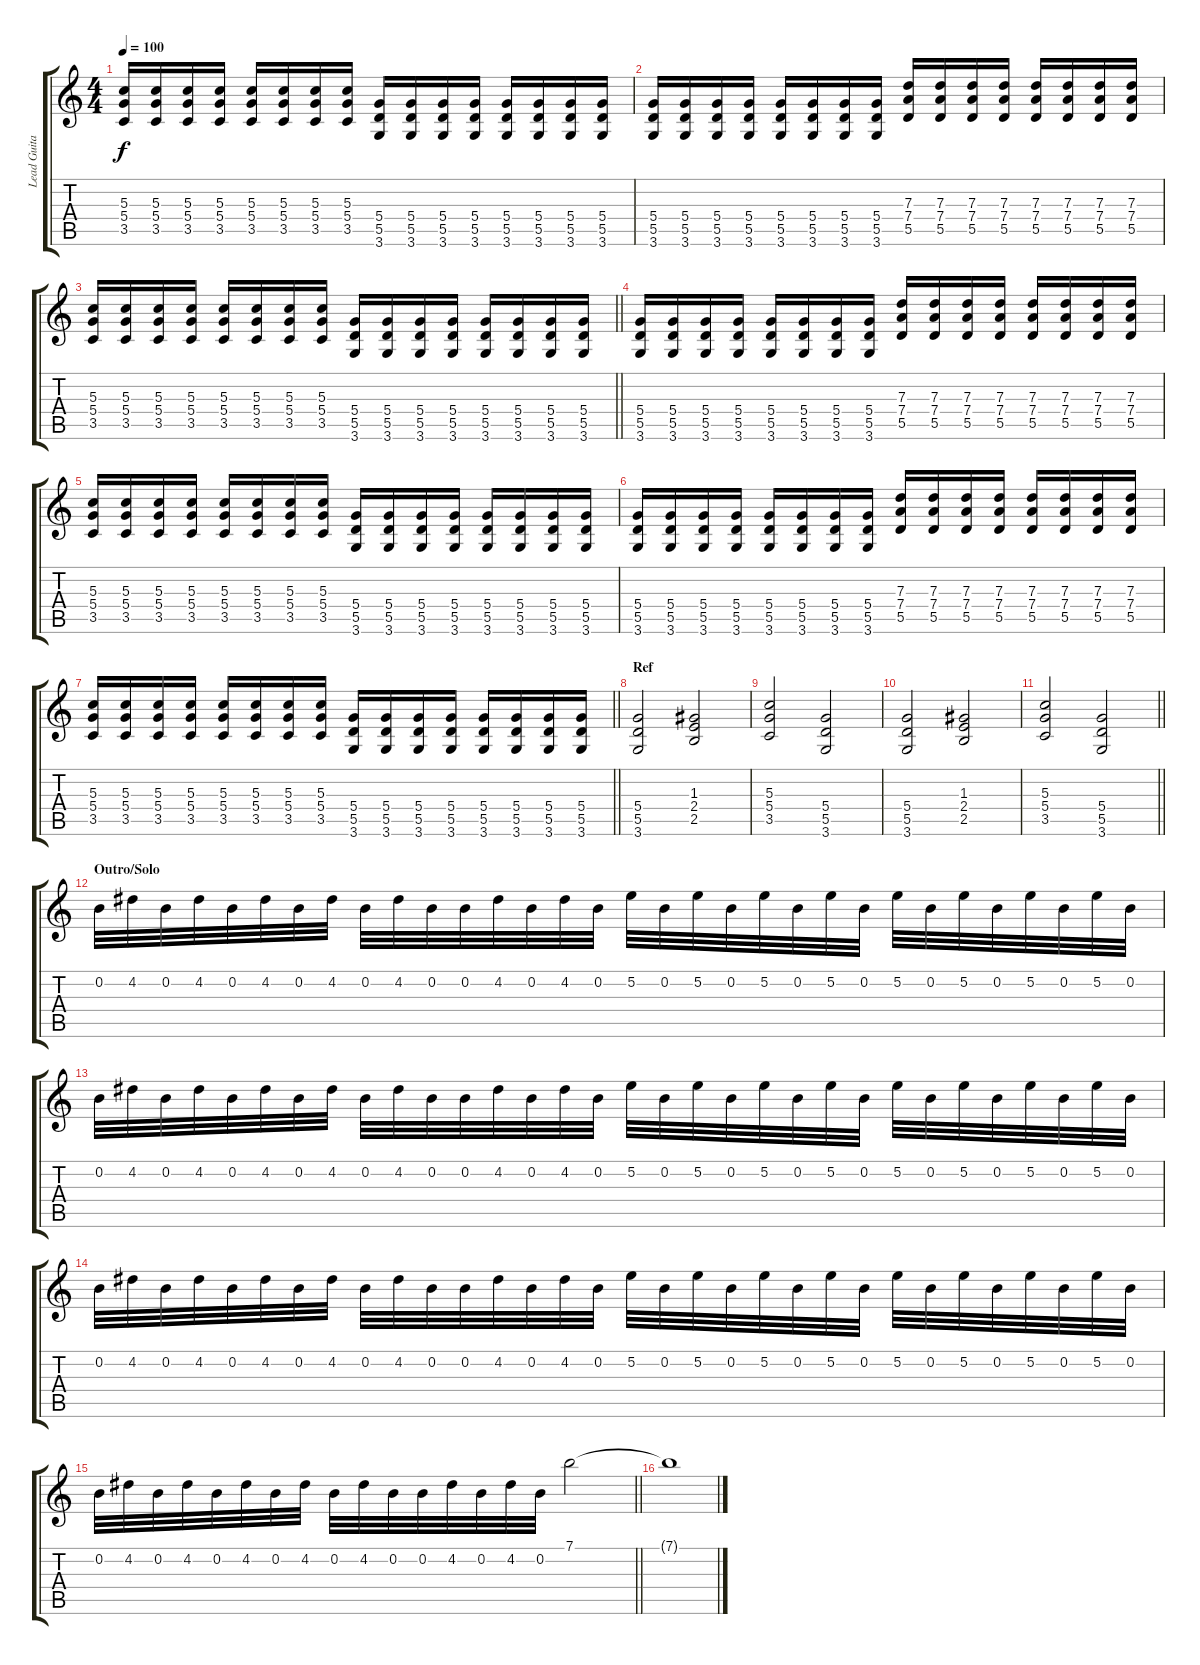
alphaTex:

\track ("Lead Guitar" "Lead Guita") {instrument overdrivenguitar}
\staff {score tabs}
\tuning (E4 B3 G3 D3 A2 E2) {hide}
\ts (4 4)
\tempo 100
\clef g2
\ks c
(5.3 5.4 3.5).16{dy f} (5.3 5.4 3.5).16 (5.3 5.4 3.5).16 (5.3 5.4 3.5).16 (5.3 5.4 3.5).16 (5.3 5.4 3.5).16 (5.3 5.4 3.5).16 (5.3 5.4 3.5).16 (5.4 5.5 3.6).16 (5.4 5.5 3.6).16 (5.4 5.5 3.6).16 (5.4 5.5 3.6).16 (5.4 5.5 3.6).16 (5.4 5.5 3.6).16 (5.4 5.5 3.6).16 (5.4 5.5 3.6).16 |
(5.4 5.5 3.6).16 (5.4 5.5 3.6).16 (5.4 5.5 3.6).16 (5.4 5.5 3.6).16 (5.4 5.5 3.6).16 (5.4 5.5 3.6).16 (5.4 5.5 3.6).16 (5.4 5.5 3.6).16 (7.3 7.4 5.5).16 (7.3 7.4 5.5).16 (7.3 7.4 5.5).16 (7.3 7.4 5.5).16 (7.3 7.4 5.5).16 (7.3 7.4 5.5).16 (7.3 7.4 5.5).16 (7.3 7.4 5.5).16 |
\barLineRight lightlight
(5.3 5.4 3.5).16 (5.3 5.4 3.5).16 (5.3 5.4 3.5).16 (5.3 5.4 3.5).16 (5.3 5.4 3.5).16 (5.3 5.4 3.5).16 (5.3 5.4 3.5).16 (5.3 5.4 3.5).16 (5.4 5.5 3.6).16 (5.4 5.5 3.6).16 (5.4 5.5 3.6).16 (5.4 5.5 3.6).16 (5.4 5.5 3.6).16 (5.4 5.5 3.6).16 (5.4 5.5 3.6).16 (5.4 5.5 3.6).16 |
(5.4 5.5 3.6).16 (5.4 5.5 3.6).16 (5.4 5.5 3.6).16 (5.4 5.5 3.6).16 (5.4 5.5 3.6).16 (5.4 5.5 3.6).16 (5.4 5.5 3.6).16 (5.4 5.5 3.6).16 (7.3 7.4 5.5).16 (7.3 7.4 5.5).16 (7.3 7.4 5.5).16 (7.3 7.4 5.5).16 (7.3 7.4 5.5).16 (7.3 7.4 5.5).16 (7.3 7.4 5.5).16 (7.3 7.4 5.5).16 |
(5.3 5.4 3.5).16 (5.3 5.4 3.5).16 (5.3 5.4 3.5).16 (5.3 5.4 3.5).16 (5.3 5.4 3.5).16 (5.3 5.4 3.5).16 (5.3 5.4 3.5).16 (5.3 5.4 3.5).16 (5.4 5.5 3.6).16 (5.4 5.5 3.6).16 (5.4 5.5 3.6).16 (5.4 5.5 3.6).16 (5.4 5.5 3.6).16 (5.4 5.5 3.6).16 (5.4 5.5 3.6).16 (5.4 5.5 3.6).16 |
(5.4 5.5 3.6).16 (5.4 5.5 3.6).16 (5.4 5.5 3.6).16 (5.4 5.5 3.6).16 (5.4 5.5 3.6).16 (5.4 5.5 3.6).16 (5.4 5.5 3.6).16 (5.4 5.5 3.6).16 (7.3 7.4 5.5).16 (7.3 7.4 5.5).16 (7.3 7.4 5.5).16 (7.3 7.4 5.5).16 (7.3 7.4 5.5).16 (7.3 7.4 5.5).16 (7.3 7.4 5.5).16 (7.3 7.4 5.5).16 |
\barLineRight lightlight
(5.3 5.4 3.5).16 (5.3 5.4 3.5).16 (5.3 5.4 3.5).16 (5.3 5.4 3.5).16 (5.3 5.4 3.5).16 (5.3 5.4 3.5).16 (5.3 5.4 3.5).16 (5.3 5.4 3.5).16 (5.4 5.5 3.6).16 (5.4 5.5 3.6).16 (5.4 5.5 3.6).16 (5.4 5.5 3.6).16 (5.4 5.5 3.6).16 (5.4 5.5 3.6).16 (5.4 5.5 3.6).16 (5.4 5.5 3.6).16 |
\section ("" "Ref")
(5.4 5.5 3.6).2 (1.3 2.4 2.5).2 |
(5.3 5.4 3.5).2 (5.4 5.5 3.6).2 |
(5.4 5.5 3.6).2 (1.3 2.4 2.5).2 |
\barLineRight lightlight
(5.3 5.4 3.5).2 (5.4 5.5 3.6).2 |
\section ("" "Outro/Solo")
0.2.32 4.2.32 0.2.32 4.2.32 0.2.32 4.2.32 0.2.32 4.2.32 0.2.32 4.2.32 0.2.32 0.2.32 4.2.32 0.2.32 4.2.32 0.2.32 5.2.32 0.2.32 5.2.32 0.2.32 5.2.32 0.2.32 5.2.32 0.2.32 5.2.32 0.2.32 5.2.32 0.2.32 5.2.32 0.2.32 5.2.32 0.2.32 |
0.2.32 4.2.32 0.2.32 4.2.32 0.2.32 4.2.32 0.2.32 4.2.32 0.2.32 4.2.32 0.2.32 0.2.32 4.2.32 0.2.32 4.2.32 0.2.32 5.2.32 0.2.32 5.2.32 0.2.32 5.2.32 0.2.32 5.2.32 0.2.32 5.2.32 0.2.32 5.2.32 0.2.32 5.2.32 0.2.32 5.2.32 0.2.32 |
0.2.32 4.2.32 0.2.32 4.2.32 0.2.32 4.2.32 0.2.32 4.2.32 0.2.32 4.2.32 0.2.32 0.2.32 4.2.32 0.2.32 4.2.32 0.2.32 5.2.32 0.2.32 5.2.32 0.2.32 5.2.32 0.2.32 5.2.32 0.2.32 5.2.32 0.2.32 5.2.32 0.2.32 5.2.32 0.2.32 5.2.32 0.2.32 |
\barLineRight lightlight
0.2.32 4.2.32 0.2.32 4.2.32 0.2.32 4.2.32 0.2.32 4.2.32 0.2.32 4.2.32 0.2.32 0.2.32 4.2.32 0.2.32 4.2.32 0.2.32 7.1.2 |
7.1{t}.1
